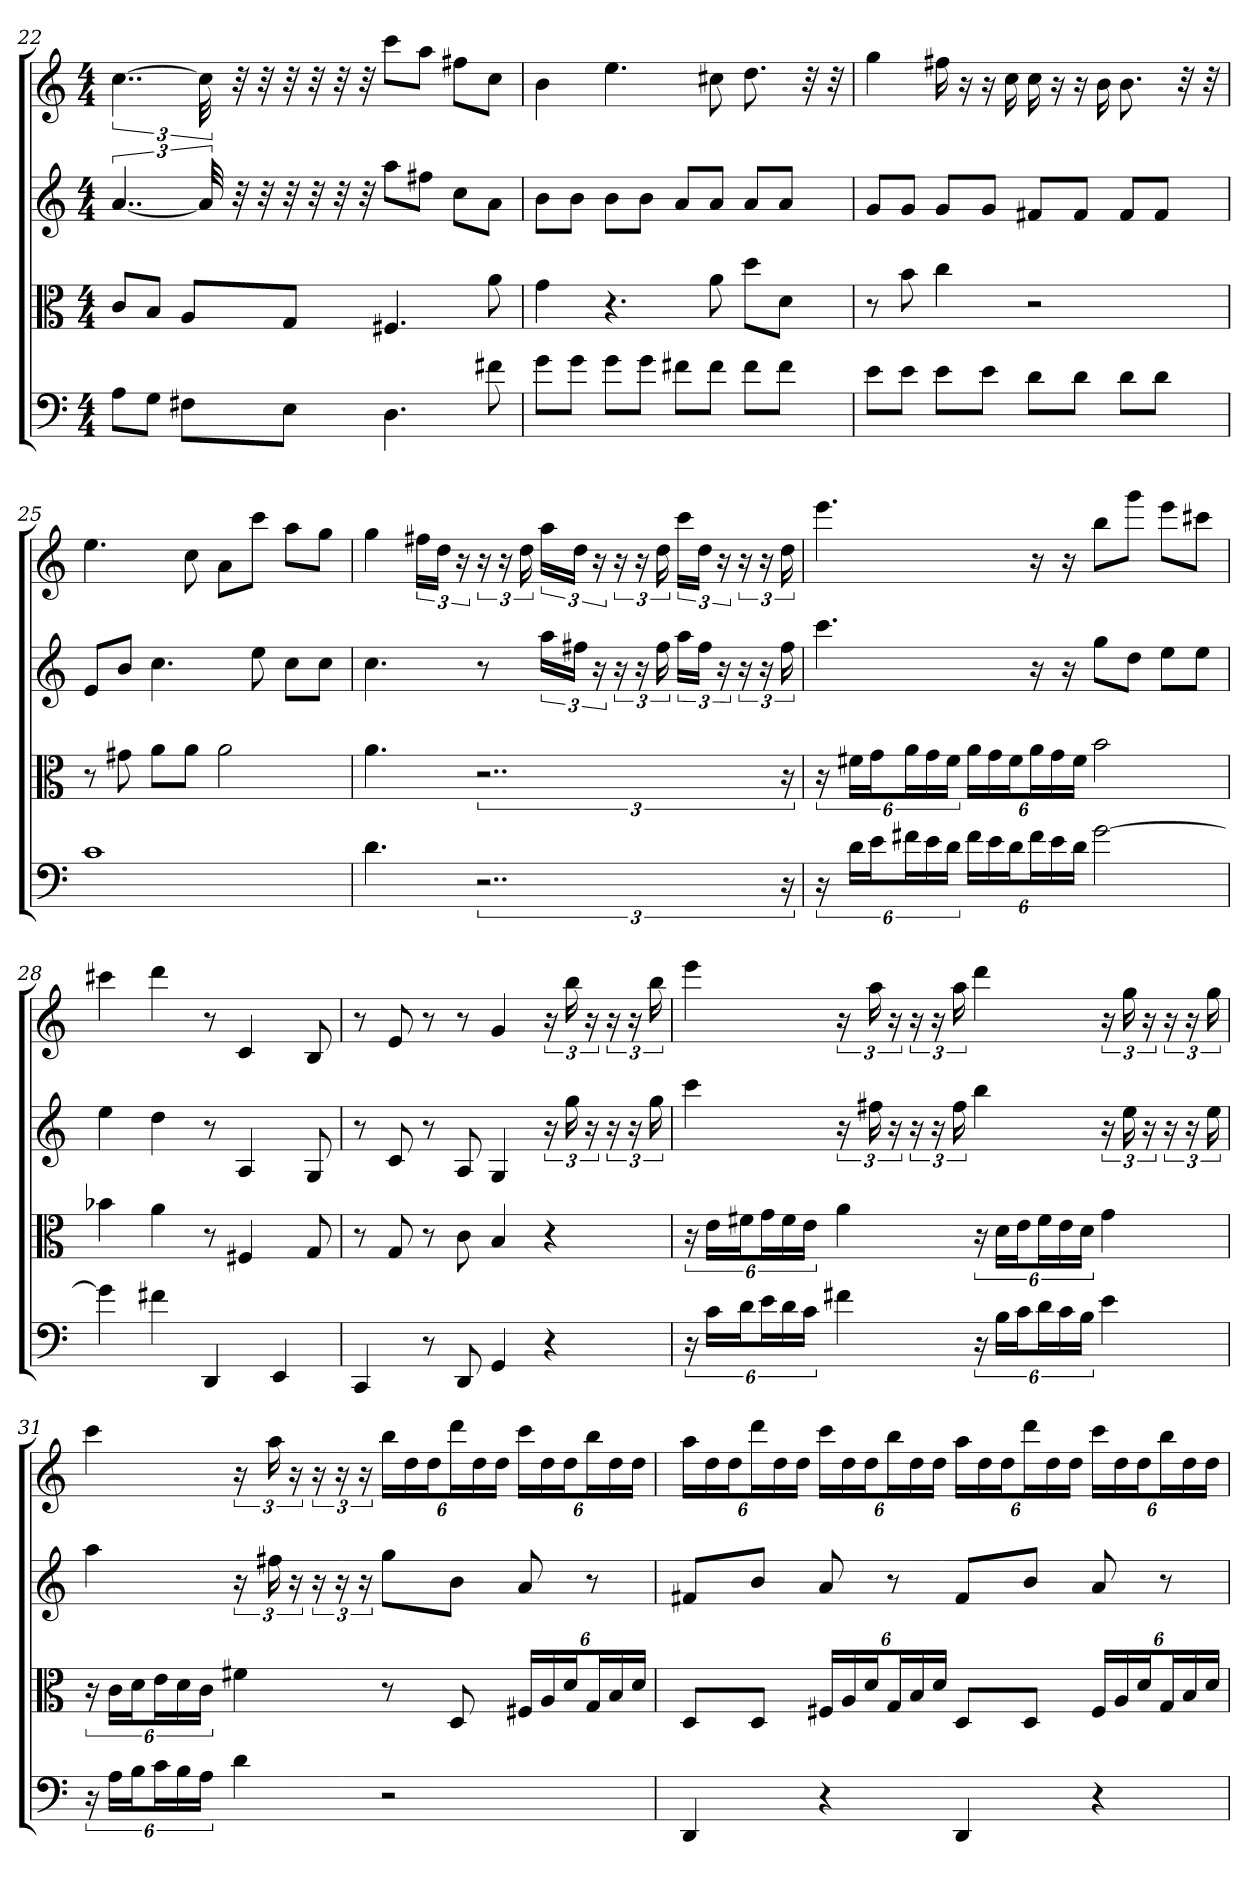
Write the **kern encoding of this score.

**kern	**kern	**kern	**kern
*part4	*part3	*part2	*part1
*staff4	*staff3	*staff2	*staff1
*clefF4	*clefC3	*clefG2	*clefG2
*k[]	*k[]	*k[]	*k[]
*C:	*C:	*C:	*C:
*M4/4	*M4/4	*M4/4	*M4/4
=22	=22	=22	=22
8A\L	8c/L	[6..a	[6..cc
8G\J	8B/J	.	.
8F#X\L	8A/L	.	.
.	.	48a]	48cc]
.	.	32r	32r
.	.	32r	32r
8E\J	8G/J	32r	32r
.	.	32r	32r
.	.	32r	32r
.	.	32r	32r
4.D	4.F#X	8aa\L	8ccc\L
.	.	8ff#X\J	8aa\J
.	.	8cc\L	8ff#X\L
8f#X	8a	8a\J	8cc\J
=23	=23	=23	=23
8g\L	4g	8b\L	4b
8g\J	.	8b\J	.
8g\L	4.r	8b\L	4.ee
8g\J	.	8b\J	.
8f#X\L	.	8a/L	.
8f#\J	8a	8a/J	8cc#X
8f#\L	8dd\L	8a/L	8.dd
8f#\J	8d\J	8a/J	.
.	.	.	32r
.	.	.	32r
=24	=24	=24	=24
8e\L	8r	8g/L	4gg
8e\J	8b	8g/J	.
8e\L	4cc	8g/L	16ff#X
.	.	.	16r
8e\J	.	8g/J	16r
.	.	.	16cc
8d\L	2r	8f#X/L	16cc
.	.	.	16r
8d\J	.	8f#/J	16r
.	.	.	16b
8d\L	.	8f#/L	8.b
8d\J	.	8f#/J	.
.	.	.	32r
.	.	.	32r
=25	=25	=25	=25
1c	8r	8e/L	4.ee
.	8g#X	8b/J	.
.	8a\L	4.cc	.
.	8a\J	.	8cc
.	2a	.	8a\L
.	.	8ee	8ccc\J
.	.	8cc\L	8aa\L
.	.	8cc\J	8gg\J
=26	=26	=26	=26
4.d	4.a	4.cc	4gg
.	.	.	24ff#X\LL
.	.	.	24dd\JJ
.	.	.	24r
3..r	3..r	8r	24r
.	.	.	24r
.	.	.	24dd
.	.	24aa\LL	24aa\LL
.	.	24ff#X\JJ	24dd\JJ
.	.	24r	24r
.	.	24r	24r
.	.	24r	24r
.	.	24ff#	24dd
.	.	24aa\LL	24ccc\LL
.	.	24ff#\JJ	24dd\JJ
.	.	24r	24r
.	.	24r	24r
.	.	24r	24r
24r	24r	24ff#	24dd
=27	=27	=27	=27
24r	24r	4.ccc	4.eee
24d\LL	24f#X\LL	.	.
24e\J	24g\J	.	.
24f#X\L	24a\L	.	.
24e\	24g\	.	.
24d\JJ	24f#\JJ	.	.
24f#\LL	24a\LL	.	.
24e\	24g\	.	.
24d\J	24f#\J	.	.
24f#\L	24a\L	16r	16r
24e\	24g\	.	.
.	.	16r	16r
24d\JJ	24f#\JJ	.	.
[2g	2b	8gg\L	8bb\L
.	.	8dd\J	8ggg\J
.	.	8ee\L	8eee\L
.	.	8ee\J	8ccc#X\J
=28	=28	=28	=28
4g]	4b-X	4ee	4ccc#X
4f#X	4a	4dd	4ddd
4DD	8r	8r	8r
.	4F#X	4A	4c
4EE	.	.	.
.	8G	8G	8B
=29	=29	=29	=29
4CC	8r	8r	8r
.	8G	8c	8e
8r	8r	8r	8r
8DD	8c	8A	8r
4GG	4B	4G	4g
4r	4r	24r	24r
.	.	24gg	24bb
.	.	24r	24r
.	.	24r	24r
.	.	24r	24r
.	.	24gg	24bb
=30	=30	=30	=30
24r	24r	4ccc	4eee
24c\LL	24e\LL	.	.
24d\J	24f#X\J	.	.
24e\L	24g\L	.	.
24d\	24f#\	.	.
24c\JJ	24e\JJ	.	.
4f#X	4a	24r	24r
.	.	24ff#X	24aa
.	.	24r	24r
.	.	24r	24r
.	.	24r	24r
.	.	24ff#	24aa
24r	24r	4bb	4ddd
24B\LL	24d\LL	.	.
24c\J	24e\J	.	.
24d\L	24f#\L	.	.
24c\	24e\	.	.
24B\JJ	24d\JJ	.	.
4e	4g	24r	24r
.	.	24ee	24gg
.	.	24r	24r
.	.	24r	24r
.	.	24r	24r
.	.	24ee	24gg
=31	=31	=31	=31
24r	24r	4aa	4ccc
24A\LL	24c\LL	.	.
24B\J	24d\J	.	.
24c\L	24e\L	.	.
24B\	24d\	.	.
24A\JJ	24c\JJ	.	.
4d	4f#X	24r	24r
.	.	24ff#X	24aa
.	.	24r	24r
.	.	24r	24r
.	.	24r	24r
.	.	24r	24r
2r	8r	8gg\L	24bb\LL
.	.	.	24dd\
.	.	.	24dd\J
.	8D	8b\J	24ddd\L
.	.	.	24dd\
.	.	.	24dd\JJ
.	24F#X/LL	8a	24ccc\LL
.	24A/	.	24dd\
.	24d/J	.	24dd\J
.	24G/L	8r	24bb\L
.	24B/	.	24dd\
.	24d/JJ	.	24dd\JJ
=32	=32	=32	=32
4DD	8D/L	8f#X/L	24aa\LL
.	.	.	24dd\
.	.	.	24dd\J
.	8D/J	8b/J	24ddd\L
.	.	.	24dd\
.	.	.	24dd\JJ
4r	24F#X/LL	8a	24ccc\LL
.	24A/	.	24dd\
.	24d/J	.	24dd\J
.	24G/L	8r	24bb\L
.	24B/	.	24dd\
.	24d/JJ	.	24dd\JJ
4DD	8D/L	8f#/L	24aa\LL
.	.	.	24dd\
.	.	.	24dd\J
.	8D/J	8b/J	24ddd\L
.	.	.	24dd\
.	.	.	24dd\JJ
4r	24F#/LL	8a	24ccc\LL
.	24A/	.	24dd\
.	24d/J	.	24dd\J
.	24G/L	8r	24bb\L
.	24B/	.	24dd\
.	24d/JJ	.	24dd\JJ
=	=	=	=
*-	*-	*-	*-
